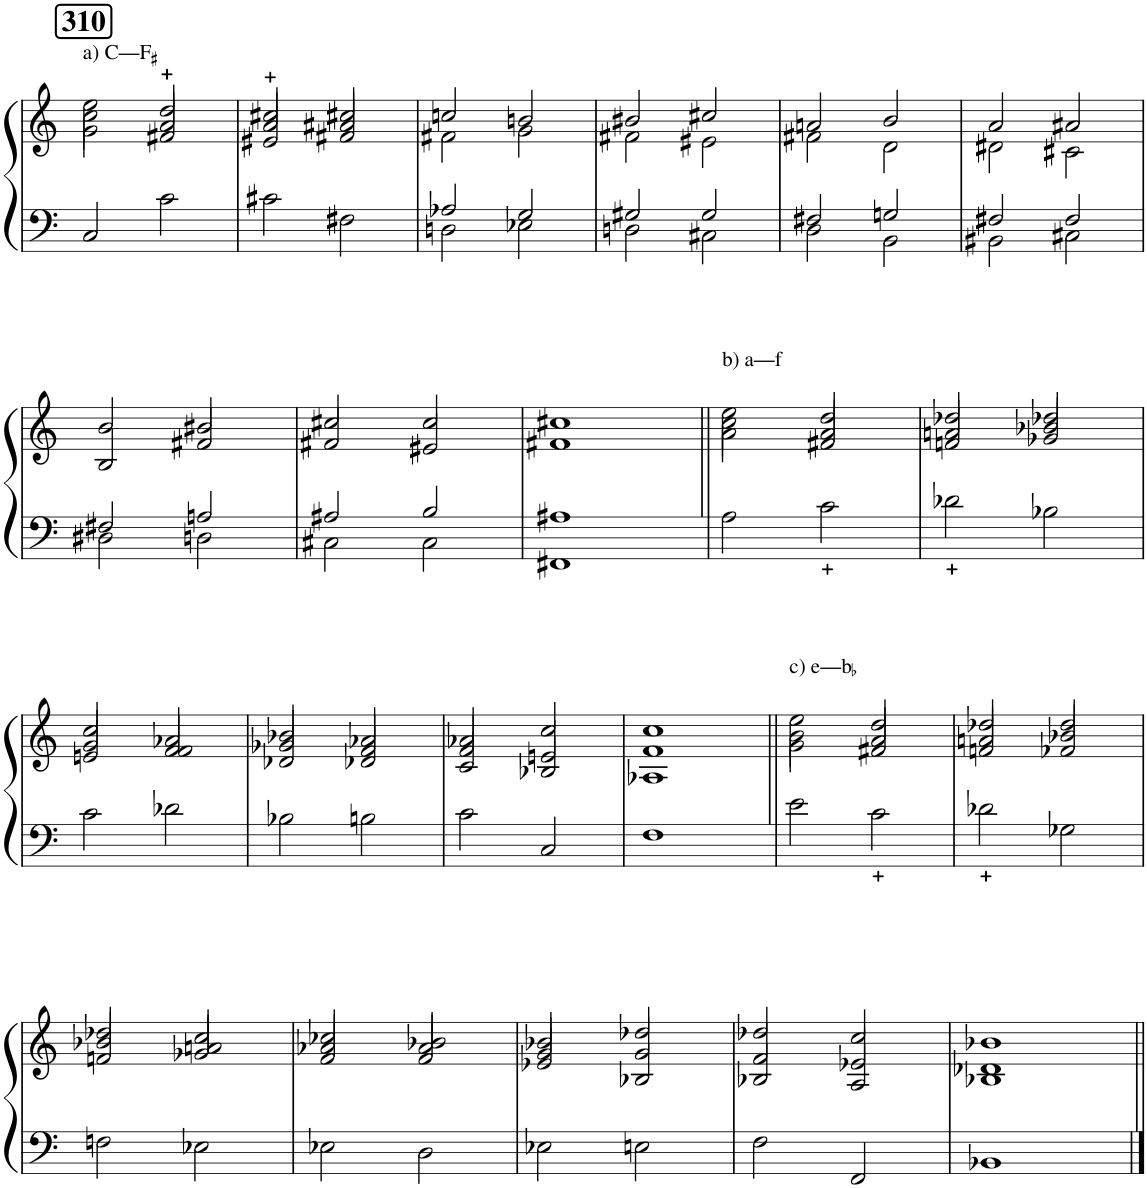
**kern	**kern
*part1	*part1
*staff2	*staff1
*I"Piano	*
*I'Pno.	*
*clefF4	*clefG2
*k[]	*k[]
*M2/2	*M2/2
!!LO:REH:place=s1:a:B:cj:fs=14:t=310
=1	=1
*^	*^
*	*	*	*^
!	!	!LO:TX:a:t=a) C—F	!	!
1ryy	2C/	2ee\	2cc\	2g\
.	2c\	2dd/	2a/	2f#X/
=2	=2	=2	=2	=2
1ryy	2c#X\	2cc#X/	2a/	2e#X/
.	2F#X\	2cc#X/	2a#X/	2f#X/
*	*	*	*v	*v
=3	=3	=3	=3
*	*^	*	*
1ryy	2A-X/	2Dn\	2ccn/	2f#X\
.	2G/	2E-X\	2bn/	2g\
=4	=4	=4	=4	=4
1ryy	2G#X/	2Dn\	2b#X/	2f#X\
.	2G#/	2C#X\	2cc#X/	2e#X\
=5	=5	=5	=5	=5
1ryy	2F#X/	2D\	2an/	2f#X\
.	2Gn/	2BB\	2b/	2d\
=6	=6	=6	=6	=6
1ryy	2F#X/	2BB#X\	2a/	2d#X\
.	2F#/	2C#X\	2a#X/	2c#X\
!!LO:LB:g=z	!!
=7	=7	=7	=7	=7
1ryy	2F#X/	2D#X\	2b/	2B/
.	2An/	2Dn\	2b#X/	2f#X/
=8	=8	=8	=8	=8
1ryy	2A#X/	2C#X\	2cc#X/	2f#X/
.	2B/	2C#\	2cc#/	2e#X/
=9	=9	=9	=9	=9
1ryy	1A#X	1FF#X	1cc#X	1f#X
=10||	=10||	=10||	=10||	=10||
*	*	*	*	*^
!	!	!	!LO:TX:a:t=b) a—f	!	!
*	*v	*v	*	*	*
1ryy	2A\	2ee\	2cc\	2a\
.	2c\	2dd/	2a/	2f#X/
=11	=11	=11	=11	=11
1ryy	2d-X\	2dd-X/	2an/	2fn/
.	2B-X\	2dd-X/	2b-X/	2g-X/
!!LO:LB:g=z	!!	!!
=12	=12	=12	=12	=12
1ryy	2c\	2cc/	2g/	2en/
.	2d-X\	2a-X/	2f/	2f/
=13	=13	=13	=13	=13
1ryy	2B-X\	2b-X/	2g-X/	2d-X/
.	2Bn\	2a-X/	2f/	2d-X/
=14	=14	=14	=14	=14
1ryy	2c\	2a-X/	2f/	2c/
.	2C/	2cc/	2en/	2B-X/
=15	=15	=15	=15	=15
1ryy	1F	1cc	1f	1A-X
=16||	=16||	=16||	=16||	=16||
!	!	!LO:TX:a:t=c) e—b	!	!
1ryy	2e\	2ee\	2b\	2g\
.	2c\	2dd/	2a/	2f#X/
=17	=17	=17	=17	=17
1ryy	2d-X\	2dd-X/	2an/	2fn/
.	2G-X\	2dd-/	2b-X/	2f-X/
!!LO:LB:g=z	!!	!!
=18	=18	=18	=18	=18
1ryy	2Fn\	2dd-X/	2b-X/	2fn/
.	2E-X\	2cc/	2an/	2g-X/
=19	=19	=19	=19	=19
1ryy	2E-X\	2cc-X/	2a-X/	2f/
.	2D\	2b-X/	2a-/	2f/
=20	=20	=20	=20	=20
1ryy	2E-X\	2b-X/	2g/	2e-X/
.	2En\	2dd-X/	2g/	2B-X/
=21	=21	=21	=21	=21
1ryy	2F\	2dd-X/	2f/	2B-X/
.	2FF/	2cc/	2e-X/	2A/
=22	=22	=22	=22	=22
1ryy	1BB-X	1b-X	1d-X	1B-X
*v	*v	*	*	*
*	*v	*v	*v
=||	=||
*-	*-
